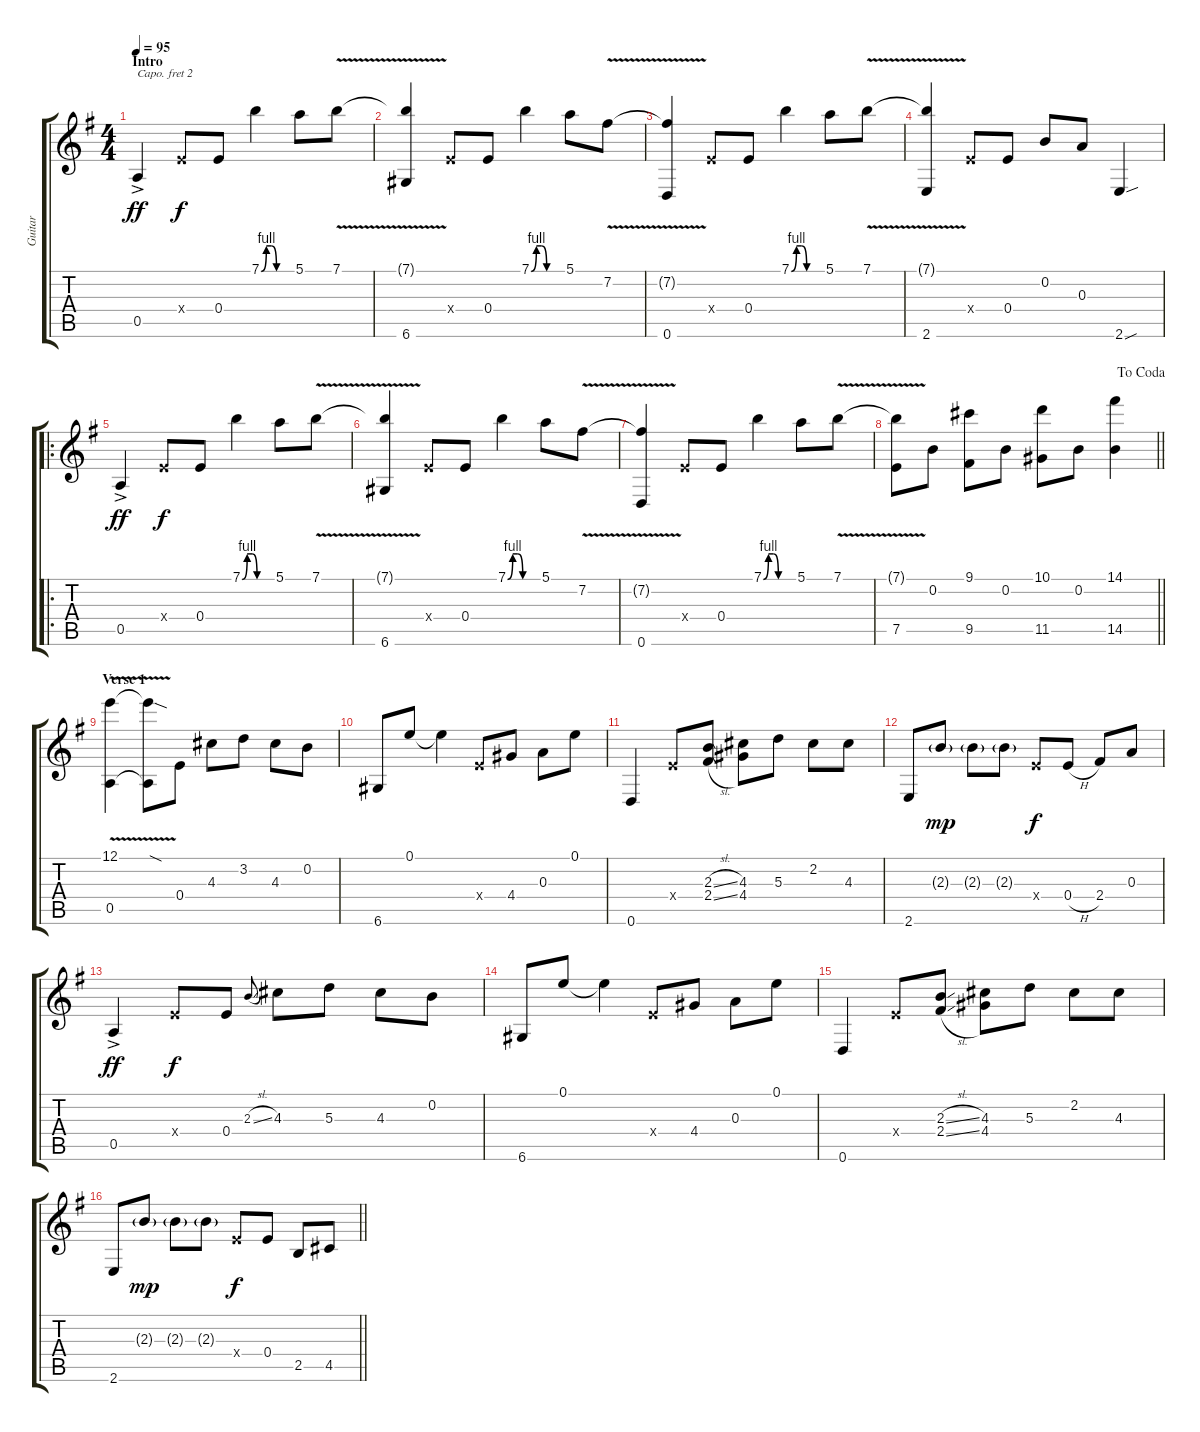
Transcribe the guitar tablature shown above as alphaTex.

\track ("Guitar" "Guitar") {instrument acousticguitarsteel}
\staff {score tabs}
\capo 2
\tuning (D4 A3 G3 D3 G2 C2) {hide}
\ts (4 4)
\section ("" "Intro")
\tempo 95
\clef g2
\ks g
0.5{ac}.4{dy ff instrument acousticguitarsteel} 0.4{x}.8{dy f} 0.4.8 7.1{be (custom 0 0 10 4 20 4 30 0 60 0)}.4 5.1.8 7.1{v}.8 |
(7.1{t} 6.6).4 0.4{x}.8 0.4.8 7.1{be (custom 0 0 10 4 20 4 30 0 60 0)}.4 5.1.8 7.2{v}.8 |
(7.2{t} 0.6).4 0.4{x}.8 0.4.8 7.1{be (custom 0 0 10 4 20 4 30 0 60 0)}.4 5.1.8 7.1{v}.8 |
(7.1{t} 2.6).4 0.4{x}.8 0.4.8 0.2.8 0.3.8 2.6{sou}.4 |
\ro
0.5{ac}.4{dy ff} 0.4{x}.8{dy f} 0.4.8 7.1{be (custom 0 0 10 4 20 4 30 0 60 0)}.4 5.1.8 7.1{v}.8 |
(7.1{t} 6.6).4 0.4{x}.8 0.4.8 7.1{be (custom 0 0 10 4 20 4 30 0 60 0)}.4 5.1.8 7.2{v}.8 |
(7.2{t} 0.6).4 0.4{x}.8 0.4.8 7.1{be (custom 0 0 10 4 20 4 30 0 60 0)}.4 5.1.8 7.1{v}.8 |
\jump dacoda
\barLineRight lightlight
(7.1{t} 7.5).8 0.2.8 (9.1 9.5).8 0.2.8 (10.1 11.5).8 0.2.8 (14.1 14.5).4 |
\section ("" "Verse 1")
(12.1{v} 0.5).4 (12.1{sod t} 0.5{t}).8 0.4.8 4.3.8 3.2.8 4.3.8 0.2.8 |
6.6.8 0.1.8 0.1{t}.4 0.4{x}.8 4.4.8 0.3.8 0.1.8 |
0.6.4 0.4{x}.8 (2.3{sl} 2.4{sl}).8 (4.3 4.4).8 5.3.8 2.2.8 4.3.8 |
2.6.8 2.3{g}.8{dy mp} 2.3{g}.8 2.3{g}.8 0.4{x}.8{dy f} 0.4{h}.8 2.4.8 0.3.8 |
0.5{ac}.4{dy ff} 0.4{x}.8{dy f} 0.4.8 2.3{sl}.8{gr onbeat} 4.3.8 5.3.8 4.3.8 0.2.8 |
6.6.8 0.1.8 0.1{t}.4 0.4{x}.8 4.4.8 0.3.8 0.1.8 |
0.6.4 0.4{x}.8 (2.3{sl} 2.4{sl}).8 (4.3 4.4).8 5.3.8 2.2.8 4.3.8 |
\barLineRight lightlight
2.6.8 2.3{g}.8{dy mp} 2.3{g}.8 2.3{g}.8 0.4{x}.8{dy f} 0.4.8 2.5.8 4.5.8
